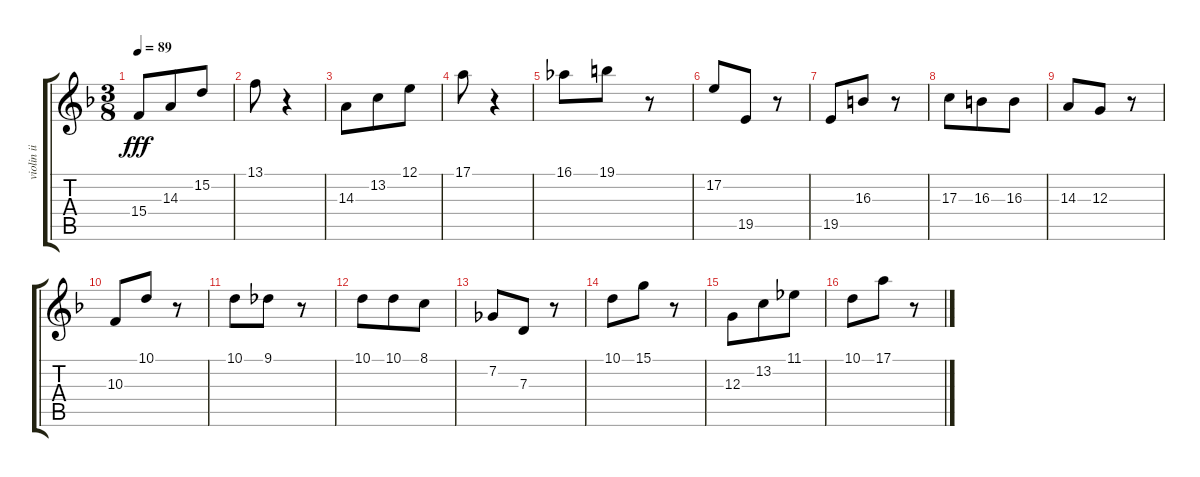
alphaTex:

\track ("violin ii" "violin ii") {instrument stringensemble1}
\staff {score tabs}
\tuning (E4 B3 G3 D3 A2 E2) {hide}
\ts (3 8)
\tempo 89
\clef g2
\ks dminor
15.4.8{dy fff} 14.3.8 15.2.8 |
13.1.8 r.4 |
14.3.8 13.2.8 12.1.8 |
17.1.8 r.4 |
16.1.8 19.1.8 r.8 |
17.2.8 19.5.8 r.8 |
19.5.8 16.3.8 r.8 |
17.3.8 16.3.8 16.3.8 |
14.3.8 12.3.8 r.8 |
10.3.8 10.1.8 r.8 |
10.1.8 9.1.8 r.8 |
10.1.8 10.1.8 8.1.8 |
7.2.8 7.3.8 r.8 |
10.1.8 15.1.8 r.8 |
12.3.8 13.2.8 11.1.8 |
10.1.8 17.1.8 r.8
